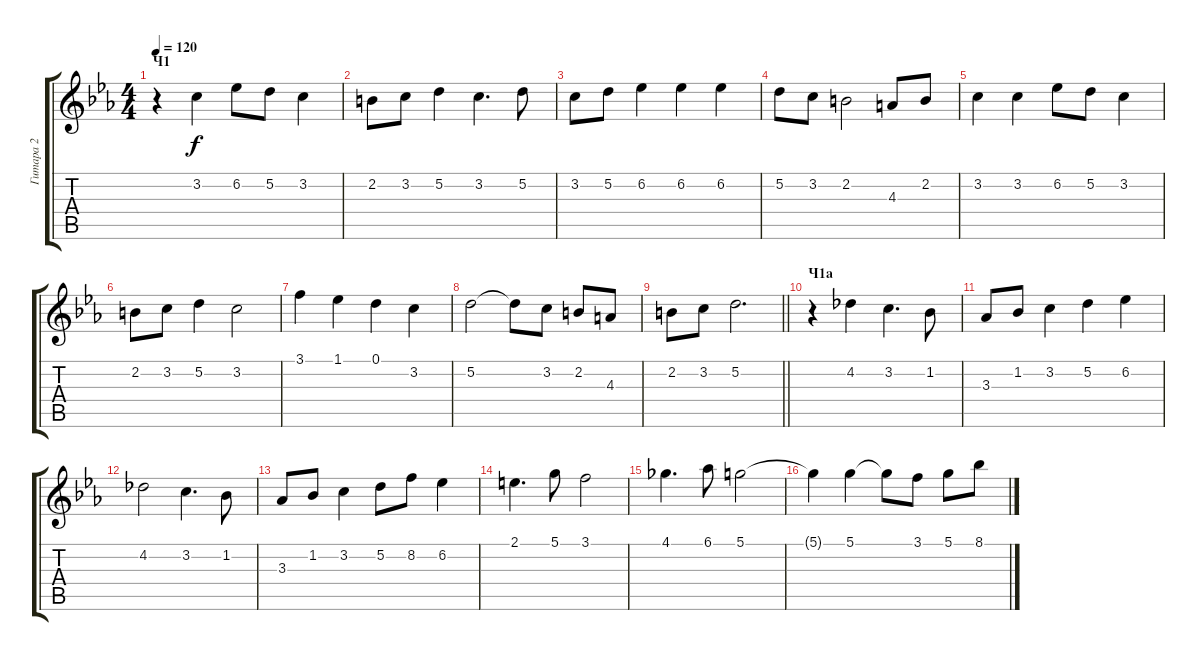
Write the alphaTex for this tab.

\track ("Гитара 2" "Гитара 2") {instrument acousticguitarsteel}
\staff {score tabs}
\tuning (D4 A3 F3 C3 G2 D2) {hide}
\ts (4 4)
\section ("" "Ч1")
\tempo 120
\clef g2
\ks cminor
r.4{dy f} 3.2.4 6.2.8 5.2.8 3.2.4 |
2.2.8 3.2.8 5.2.4 3.2.4{d} 5.2.8 |
3.2.8 5.2.8 6.2.4 6.2.4 6.2.4 |
5.2.8 3.2.8 2.2.2 4.3.8 2.2.8 |
3.2.4 3.2.4 6.2.8 5.2.8 3.2.4 |
2.2.8 3.2.8 5.2.4 3.2.2 |
3.1.4 1.1.4 0.1.4 3.2.4 |
5.2.2 5.2{t}.8 3.2.8 2.2.8 4.3.8 |
\barLineRight lightlight
2.2.8 3.2.8 5.2.2{d} |
\section ("" "Ч1а")
r.4 4.2.4 3.2.4{d} 1.2.8 |
3.3.8 1.2.8 3.2.4 5.2.4 6.2.4 |
4.2.2 3.2.4{d} 1.2.8 |
3.3.8 1.2.8 3.2.4 5.2.8 8.2.8 6.2.4 |
2.1.4{d} 5.1.8 3.1.2 |
4.1.4{d} 6.1.8 5.1.2 |
5.1{t}.4 5.1.4 5.1{t}.8 3.1.8 5.1.8 8.1.8
